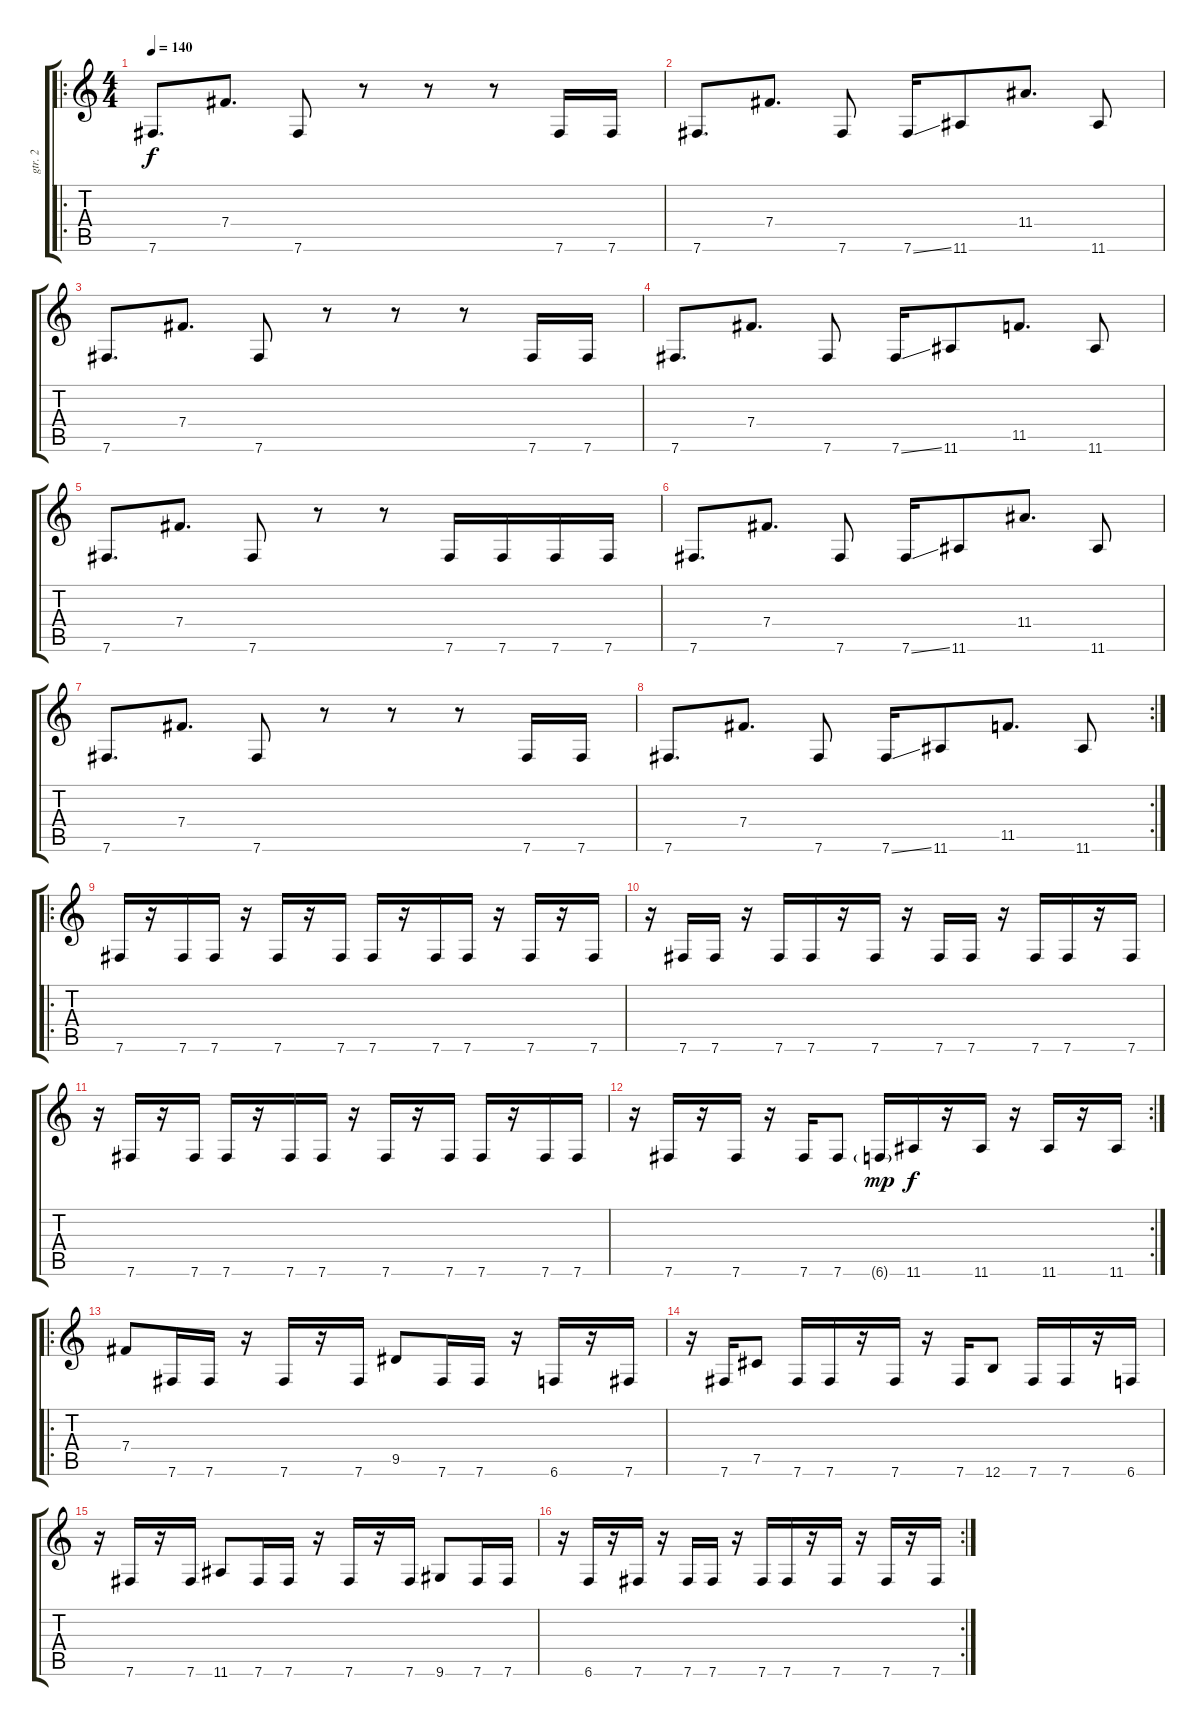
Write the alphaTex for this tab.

\track ("gtr. 2" "gtr. 2") {instrument distortionguitar}
\staff {score tabs}
\tuning (Db4 Ab3 E3 B2 Gb2 B1) {hide}
\ro
\ts (4 4)
\tempo 140
\clef g2
\ks c
7.6.8{d dy f} 7.4.8{d} 7.6.8 r.8 r.8 r.8 7.6.16 7.6.16 |
7.6.8{d} 7.4.8{d} 7.6.8 7.6{ss}.16 11.6.8 11.4.8{d} 11.6.8 |
7.6.8{d} 7.4.8{d} 7.6.8 r.8 r.8 r.8 7.6.16 7.6.16 |
7.6.8{d} 7.4.8{d} 7.6.8 7.6{ss}.16 11.6.8 11.5.8{d} 11.6.8 |
7.6.8{d} 7.4.8{d} 7.6.8 r.8 r.8 7.6.16 7.6.16 7.6.16 7.6.16 |
7.6.8{d} 7.4.8{d} 7.6.8 7.6{ss}.16 11.6.8 11.4.8{d} 11.6.8 |
7.6.8{d} 7.4.8{d} 7.6.8 r.8 r.8 r.8 7.6.16 7.6.16 |
\rc 2
7.6.8{d} 7.4.8{d} 7.6.8 7.6{ss}.16 11.6.8 11.5.8{d} 11.6.8 |
\ro
7.6.16 r.16 7.6.16 7.6.16 r.16 7.6.16 r.16 7.6.16 7.6.16 r.16 7.6.16 7.6.16 r.16 7.6.16 r.16 7.6.16 |
r.16 7.6.16 7.6.16 r.16 7.6.16 7.6.16 r.16 7.6.16 r.16 7.6.16 7.6.16 r.16 7.6.16 7.6.16 r.16 7.6.16 |
r.16 7.6.16 r.16 7.6.16 7.6.16 r.16 7.6.16 7.6.16 r.16 7.6.16 r.16 7.6.16 7.6.16 r.16 7.6.16 7.6.16 |
\rc 2
r.16 7.6.16 r.16 7.6.16 r.16 7.6.16 7.6.8 6.6{g}.16{dy mp} 11.6.16{dy f} r.16 11.6.16 r.16 11.6.16 r.16 11.6.16 |
\ro
7.4.8 7.6.16 7.6.16 r.16 7.6.16 r.16 7.6.16 9.5.8 7.6.16 7.6.16 r.16 6.6.16 r.16 7.6.16 |
r.16 7.6.16 7.5.8 7.6.16 7.6.16 r.16 7.6.16 r.16 7.6.16 12.6.8 7.6.16 7.6.16 r.16 6.6.16 |
r.16 7.6.16 r.16 7.6.16 11.6.8 7.6.16 7.6.16 r.16 7.6.16 r.16 7.6.16 9.6.8 7.6.16 7.6.16 |
\rc 2
r.16 6.6.16 r.16 7.6.16 r.16 7.6.16 7.6.16 r.16 7.6.16 7.6.16 r.16 7.6.16 r.16 7.6.16 r.16 7.6.16
